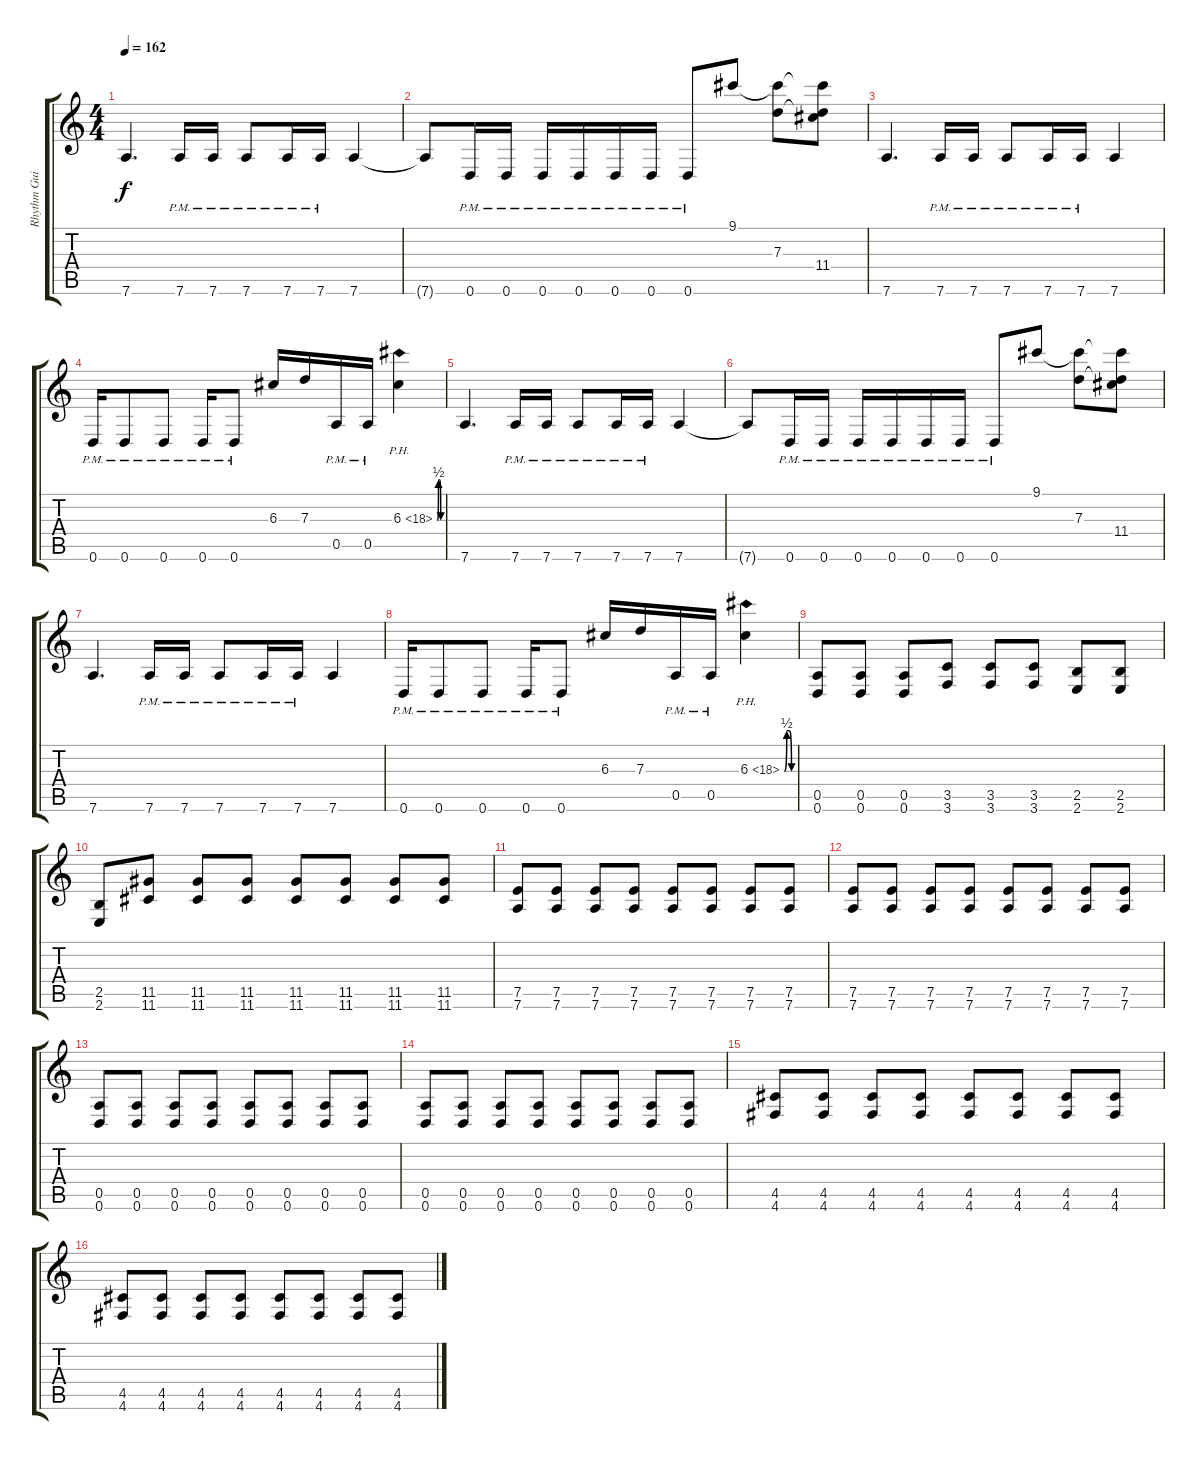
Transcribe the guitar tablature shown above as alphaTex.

\track ("Rhythm Guitar 1" "Rhythm Gui") {instrument distortionguitar}
\staff {score tabs}
\tuning (E4 B3 G3 D3 A2 D2) {hide}
\ts (4 4)
\tempo 162
\clef g2
\ks c
7.6.4{d dy f} 7.6{pm}.16 7.6{pm}.16 7.6{pm}.8 7.6{pm}.16 7.6{pm}.16 7.6.4 |
7.6{t}.8 0.6{pm}.16 0.6{pm}.16 0.6{pm}.16 0.6{pm}.16 0.6{pm}.16 0.6{pm}.16 0.6{pm}.8 9.1.8 (9.1{t} 7.3).8 (9.1{t} 7.3{t} 11.4).8 |
7.6.4{d} 7.6{pm}.16 7.6{pm}.16 7.6{pm}.8 7.6{pm}.16 7.6{pm}.16 7.6.4 |
0.6{pm}.16 0.6{pm}.8 0.6{pm}.8 0.6{pm}.16 0.6{pm}.8 6.3.16 7.3.16 0.5{pm}.16 0.5{pm}.16 6.3{be (custom 0 0 15 2 30 2 45 0 60 0) ph 12}.4 |
7.6.4{d} 7.6{pm}.16 7.6{pm}.16 7.6{pm}.8 7.6{pm}.16 7.6{pm}.16 7.6.4 |
7.6{t}.8 0.6{pm}.16 0.6{pm}.16 0.6{pm}.16 0.6{pm}.16 0.6{pm}.16 0.6{pm}.16 0.6{pm}.8 9.1.8 (9.1{t} 7.3).8 (9.1{t} 7.3{t} 11.4).8 |
7.6.4{d} 7.6{pm}.16 7.6{pm}.16 7.6{pm}.8 7.6{pm}.16 7.6{pm}.16 7.6.4 |
0.6{pm}.16 0.6{pm}.8 0.6{pm}.8 0.6{pm}.16 0.6{pm}.8 6.3.16 7.3.16 0.5{pm}.16 0.5{pm}.16 6.3{be (custom 0 0 15 2 30 2 45 0 60 0) ph 12}.4 |
(0.5 0.6).8 (0.5 0.6).8 (0.5 0.6).8 (3.5 3.6).8 (3.5 3.6).8 (3.5 3.6).8 (2.5 2.6).8 (2.5 2.6).8 |
(2.5 2.6).8 (11.5 11.6).8 (11.5 11.6).8 (11.5 11.6).8 (11.5 11.6).8 (11.5 11.6).8 (11.5 11.6).8 (11.5 11.6).8 |
(7.5 7.6).8 (7.5 7.6).8 (7.5 7.6).8 (7.5 7.6).8 (7.5 7.6).8 (7.5 7.6).8 (7.5 7.6).8 (7.5 7.6).8 |
(7.5 7.6).8 (7.5 7.6).8 (7.5 7.6).8 (7.5 7.6).8 (7.5 7.6).8 (7.5 7.6).8 (7.5 7.6).8 (7.5 7.6).8 |
(0.5 0.6).8 (0.5 0.6).8 (0.5 0.6).8 (0.5 0.6).8 (0.5 0.6).8 (0.5 0.6).8 (0.5 0.6).8 (0.5 0.6).8 |
(0.5 0.6).8 (0.5 0.6).8 (0.5 0.6).8 (0.5 0.6).8 (0.5 0.6).8 (0.5 0.6).8 (0.5 0.6).8 (0.5 0.6).8 |
(4.5 4.6).8 (4.5 4.6).8 (4.5 4.6).8 (4.5 4.6).8 (4.5 4.6).8 (4.5 4.6).8 (4.5 4.6).8 (4.5 4.6).8 |
(4.5 4.6).8 (4.5 4.6).8 (4.5 4.6).8 (4.5 4.6).8 (4.5 4.6).8 (4.5 4.6).8 (4.5 4.6).8 (4.5 4.6).8
